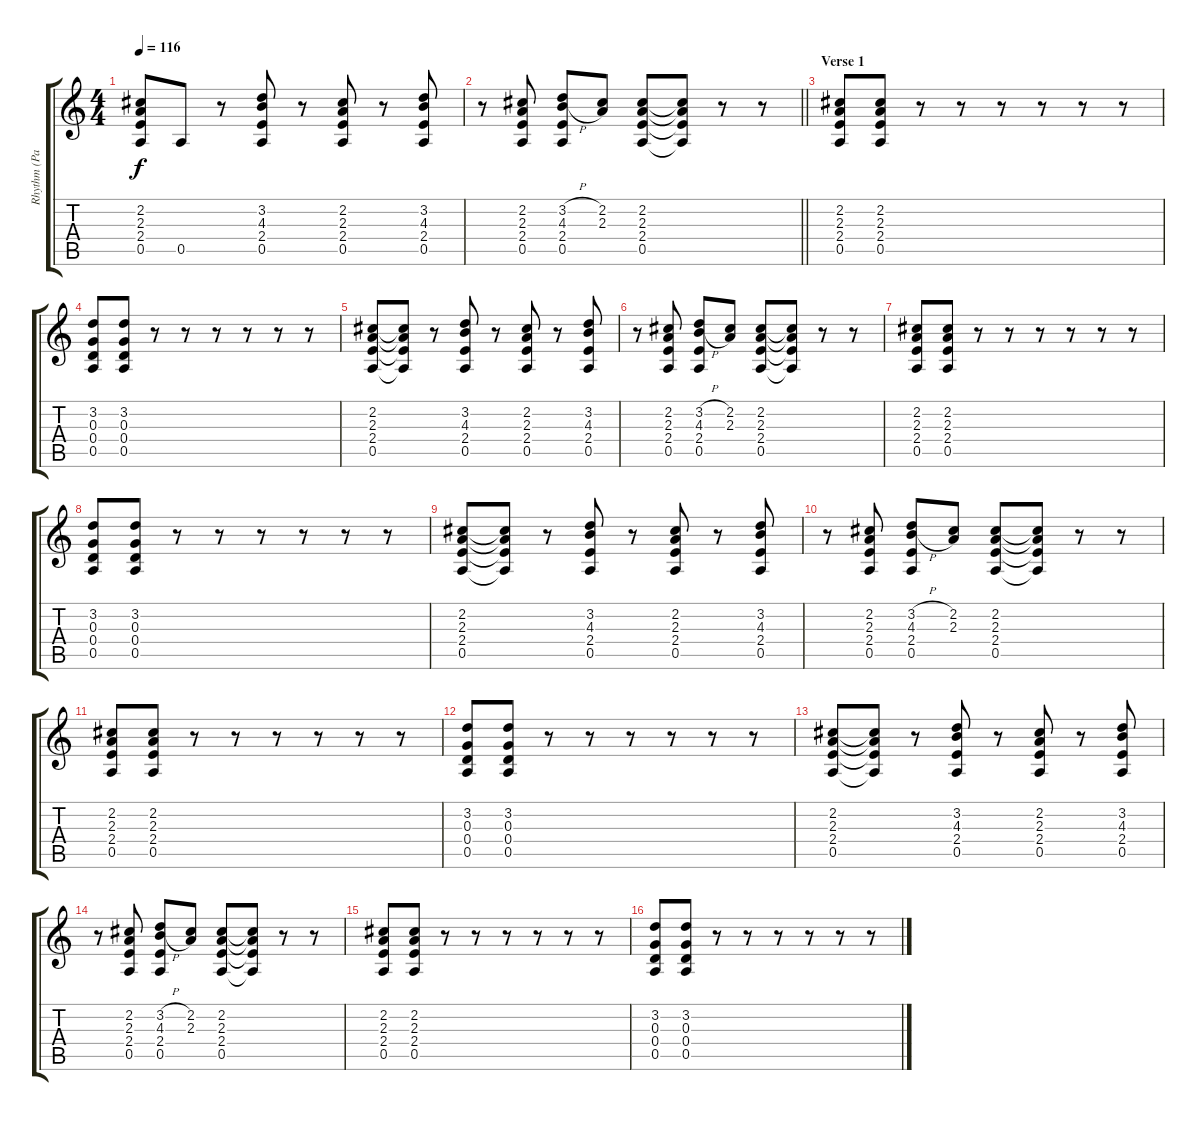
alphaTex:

\track ("Rhythm (Paul Stanley)" "Rhythm (Pa") {instrument distortionguitar}
\staff {score tabs}
\tuning (E4 B3 G3 D3 A2 E2) {hide}
\ts (4 4)
\tempo 116
\clef g2
\ks c
(2.2 2.3 2.4 0.5).8{dy f} 0.5.8 r.8 (3.2 4.3 2.4 0.5).8 r.8 (2.2 2.3 2.4 0.5).8 r.8 (3.2 4.3 2.4 0.5).8 |
\barLineRight lightlight
r.8 (2.2 2.3 2.4 0.5).8 (3.2{h} 4.3{h} 2.4 0.5).8 (2.2 2.3).8 (2.2 2.3 2.4 0.5).8 (2.2{t} 2.3{t} 2.4{t} 0.5{t}).8 r.8 r.8 |
\section ("" "Verse 1")
(2.2 2.3 2.4 0.5).8 (2.2 2.3 2.4 0.5).8 r.8 r.8 r.8 r.8 r.8 r.8 |
(3.2 0.3 0.4 0.5).8 (3.2 0.3 0.4 0.5).8 r.8 r.8 r.8 r.8 r.8 r.8 |
(2.2 2.3 2.4 0.5).8 (2.2{t} 2.3{t} 2.4{t} 0.5{t}).8 r.8 (3.2 4.3 2.4 0.5).8 r.8 (2.2 2.3 2.4 0.5).8 r.8 (3.2 4.3 2.4 0.5).8 |
r.8 (2.2 2.3 2.4 0.5).8 (3.2{h} 4.3{h} 2.4 0.5).8 (2.2 2.3).8 (2.2 2.3 2.4 0.5).8 (2.2{t} 2.3{t} 2.4{t} 0.5{t}).8 r.8 r.8 |
(2.2 2.3 2.4 0.5).8 (2.2 2.3 2.4 0.5).8 r.8 r.8 r.8 r.8 r.8 r.8 |
(3.2 0.3 0.4 0.5).8 (3.2 0.3 0.4 0.5).8 r.8 r.8 r.8 r.8 r.8 r.8 |
(2.2 2.3 2.4 0.5).8 (2.2{t} 2.3{t} 2.4{t} 0.5{t}).8 r.8 (3.2 4.3 2.4 0.5).8 r.8 (2.2 2.3 2.4 0.5).8 r.8 (3.2 4.3 2.4 0.5).8 |
r.8 (2.2 2.3 2.4 0.5).8 (3.2{h} 4.3{h} 2.4 0.5).8 (2.2 2.3).8 (2.2 2.3 2.4 0.5).8 (2.2{t} 2.3{t} 2.4{t} 0.5{t}).8 r.8 r.8 |
(2.2 2.3 2.4 0.5).8 (2.2 2.3 2.4 0.5).8 r.8 r.8 r.8 r.8 r.8 r.8 |
(3.2 0.3 0.4 0.5).8 (3.2 0.3 0.4 0.5).8 r.8 r.8 r.8 r.8 r.8 r.8 |
(2.2 2.3 2.4 0.5).8 (2.2{t} 2.3{t} 2.4{t} 0.5{t}).8 r.8 (3.2 4.3 2.4 0.5).8 r.8 (2.2 2.3 2.4 0.5).8 r.8 (3.2 4.3 2.4 0.5).8 |
r.8 (2.2 2.3 2.4 0.5).8 (3.2{h} 4.3{h} 2.4 0.5).8 (2.2 2.3).8 (2.2 2.3 2.4 0.5).8 (2.2{t} 2.3{t} 2.4{t} 0.5{t}).8 r.8 r.8 |
(2.2 2.3 2.4 0.5).8 (2.2 2.3 2.4 0.5).8 r.8 r.8 r.8 r.8 r.8 r.8 |
(3.2 0.3 0.4 0.5).8 (3.2 0.3 0.4 0.5).8 r.8 r.8 r.8 r.8 r.8 r.8
